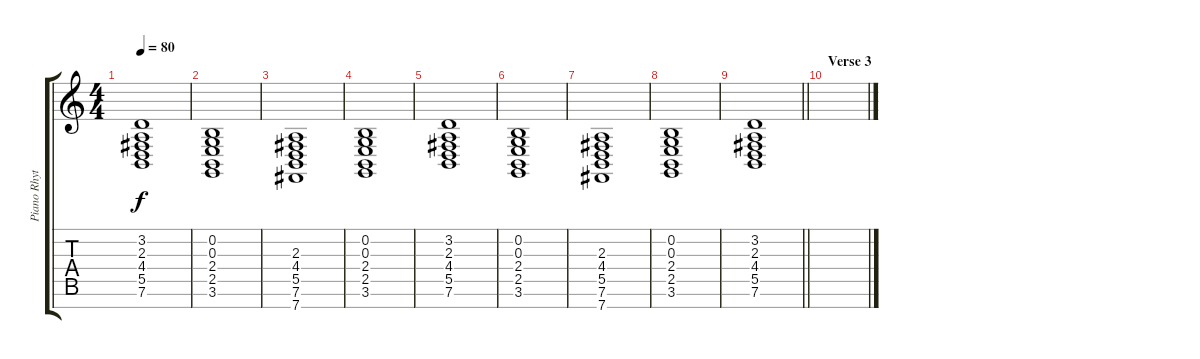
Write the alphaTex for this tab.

\track ("Piano Rhytmic" "Piano Rhyt") {instrument electricgrandpiano}
\staff {score tabs}
\tuning (E4 B3 G3 D3 A2 E2 B1) {hide}
\ts (4 4)
\tempo 80
\clef g2
\ks c
(3.2 2.3 4.4 5.5 7.6).1{dy f} |
(0.2 0.3 2.4 2.5 3.6).1 |
(2.3 4.4 5.5 7.6 7.7).1 |
(0.2 0.3 2.4 2.5 3.6).1 |
(3.2 2.3 4.4 5.5 7.6).1 |
(0.2 0.3 2.4 2.5 3.6).1 |
(2.3 4.4 5.5 7.6 7.7).1 |
(0.2 0.3 2.4 2.5 3.6).1 |
\barLineRight lightlight
(3.2 2.3 4.4 5.5 7.6).1 |
\section ("" "Verse 3")
